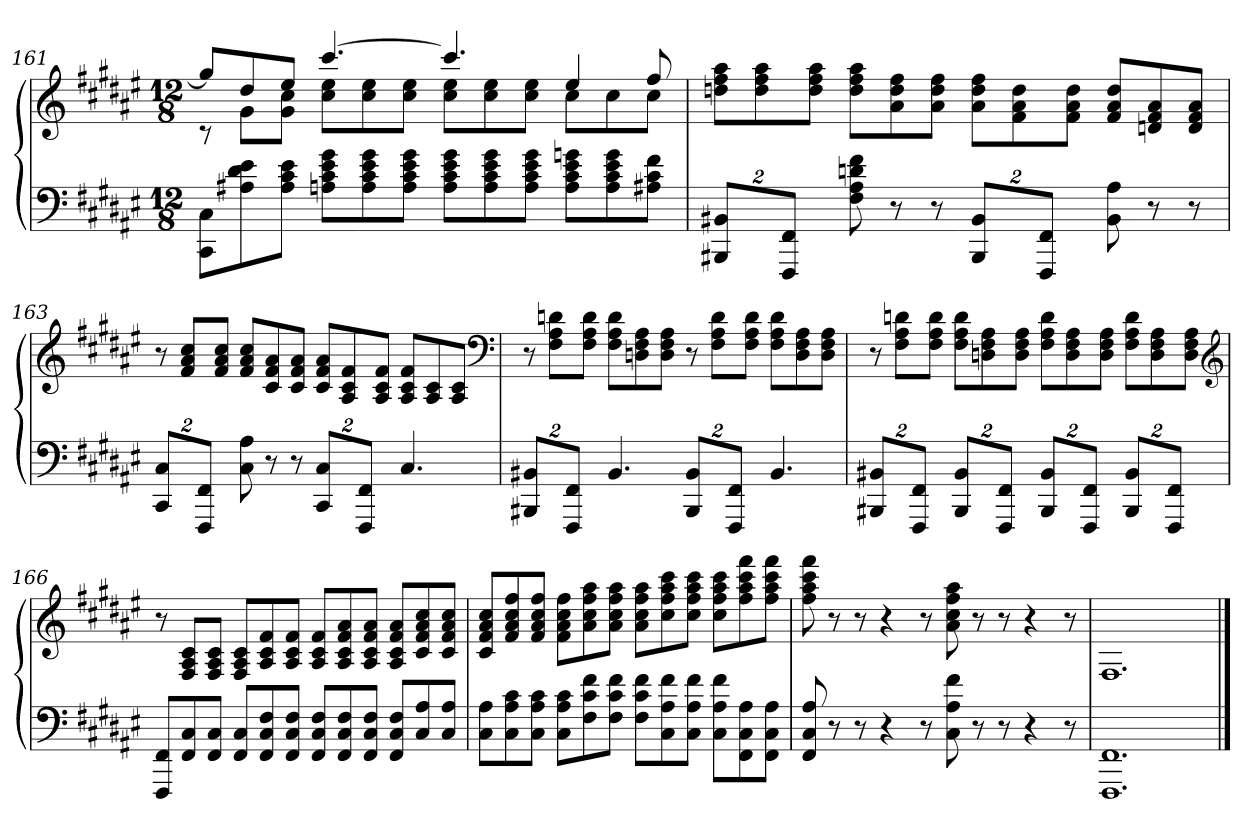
**kern	**kern
*part1	*part1
*staff2	*staff1
*clefF4	*clefG2
*k[f#c#g#d#a#e#]	*k[f#c#g#d#a#e#]
*M12/8	*M12/8
=161	=161
*	*^
8CC# 8C#L	8gg#L]	8rc
8A#X 8d# 8e#	8dd#	8g#L
8A# 8c# 8e#J	8ee#J	8g# 8cc#J
8An 8c# 8e# 8g#L	[4.ccc#	8cc# 8ee#L
8A 8c# 8e# 8g#	.	8cc# 8ee#
8A 8c# 8e# 8g#J	.	8cc# 8ee#J
8A 8c# 8e# 8g#L	4.ccc#]	8cc# 8ee#L
8A 8c# 8e# 8g#	.	8cc# 8ee#
8A 8c# 8e# 8g#J	.	8cc# 8ee#J
8A 8c# 8e# 8gnL	4ee#	8cc#L
8A 8c# 8e# 8g	.	8cc#
8A#X 8c# 8f#J	8ff#	8cc#J
*	*v	*v
=162	=162
16%3BBB#X 16%3BB#XL	8ddn 8ff# 8aa#L
.	8dd 8ff# 8aa#
16%3FFF# 16%3FF#J	.
.	8dd 8ff# 8aa#J
8F# 8A# 8dn 8f#	8dd 8ff# 8aa#L
8r	8a# 8dd 8ff#
8r	8a# 8dd 8ff#J
16%3BBB# 16%3BB#L	8a# 8dd 8ff#L
.	8f# 8a# 8dd
16%3FFF# 16%3FF#J	.
.	8f# 8a# 8ddJ
8BB# 8A#	8f# 8a# 8ddL
8r	8dn 8f# 8a#
8r	8d 8f# 8a#J
=163	=163
16%3CC# 16%3C#L	8r
.	8f# 8a# 8cc#L
16%3FFF# 16%3FF#J	.
.	8f# 8a# 8cc#J
8C# 8A#	8f# 8a# 8cc#L
8r	8c# 8f# 8a#
8r	8c# 8f# 8a#J
16%3CC# 16%3C#L	8c# 8f# 8a#L
.	8A# 8c# 8f#
16%3FFF# 16%3FF#J	.
.	8A# 8c# 8f#J
4.C#	8A# 8c# 8f#L
.	8A# 8c#
.	8A# 8c#J
*	*clefF4
=164	=164
16%3BBB#X 16%3BB#XL	8r
.	8F# 8A# 8dnL
16%3FFF# 16%3FF#J	.
.	8F# 8A# 8dJ
4.BB#	8F# 8A# 8dL
.	8Dn 8F# 8A#
.	8D 8F# 8A#J
16%3BBB# 16%3BB#L	8r
.	8F# 8A# 8dL
16%3FFF# 16%3FF#J	.
.	8F# 8A# 8dJ
4.BB#	8F# 8A# 8dL
.	8D 8F# 8A#
.	8D 8F# 8A#J
=165	=165
16%3BBB#X 16%3BB#XL	8r
.	8F# 8A# 8dnL
16%3FFF# 16%3FF#J	.
.	8F# 8A# 8dJ
16%3BBB# 16%3BB#L	8F# 8A# 8dL
.	8Dn 8F# 8A#
16%3FFF# 16%3FF#J	.
.	8D 8F# 8A#J
16%3BBB# 16%3BB#L	8F# 8A# 8dL
.	8D 8F# 8A#
16%3FFF# 16%3FF#J	.
.	8D 8F# 8A#J
16%3BBB# 16%3BB#L	8F# 8A# 8dL
.	8D 8F# 8A#
16%3FFF# 16%3FF#J	.
.	8D 8F# 8A#J
*	*clefG2
=166	=166
8FFF# 8FF#L	8r
8FF# 8C#	8F# 8A# 8c#L
8FF# 8C#J	8F# 8A# 8c#J
8FF# 8C#L	8F# 8A# 8c#L
8FF# 8C# 8F#	8A# 8c# 8f#
8FF# 8C# 8F#J	8A# 8c# 8f#J
8FF# 8C# 8F#L	8A# 8c# 8f#L
8FF# 8C# 8F#	8A# 8c# 8f# 8a#
8FF# 8C# 8F#J	8A# 8c# 8f# 8a#J
8FF# 8C# 8F#L	8A# 8c# 8f# 8a#L
8C# 8A#	8c# 8f# 8a# 8cc#
8C# 8A#J	8c# 8f# 8a# 8cc#J
=167	=167
8C# 8A#L	8c# 8f# 8a# 8cc#L
8C# 8A# 8c#	8f# 8a# 8cc# 8ff#
8C# 8A# 8c#J	8f# 8a# 8cc# 8ff#J
8C# 8A# 8c#L	8f# 8a# 8cc# 8ff#L
8F# 8c# 8f#	8a# 8cc# 8ff# 8aa#
8F# 8c# 8f#J	8a# 8cc# 8ff# 8aa#J
8F# 8c# 8f#L	8a# 8cc# 8ff# 8aa#L
8C# 8A# 8f#	8cc# 8ff# 8aa# 8ccc#
8C# 8A# 8f#J	8cc# 8ff# 8aa# 8ccc#J
8C# 8A# 8f#L	8cc# 8ff# 8aa# 8ccc#L
8FF# 8C# 8A#	8ff# 8aa# 8ccc# 8fff#
8FF# 8C# 8A#J	8ff# 8aa# 8ccc# 8fff#J
=168	=168
8FF# 8C# 8A#	8ff# 8aa# 8ccc# 8fff#
8r	8r
8r	8r
4r	4r
8r	8r
8C# 8A# 8f#	8a# 8cc# 8ff# 8aa#
8r	8r
8r	8r
4r	4r
8r	8r
=169	=169
1.FFF# 1.FF#	1.F#
==	==
*-	*-
